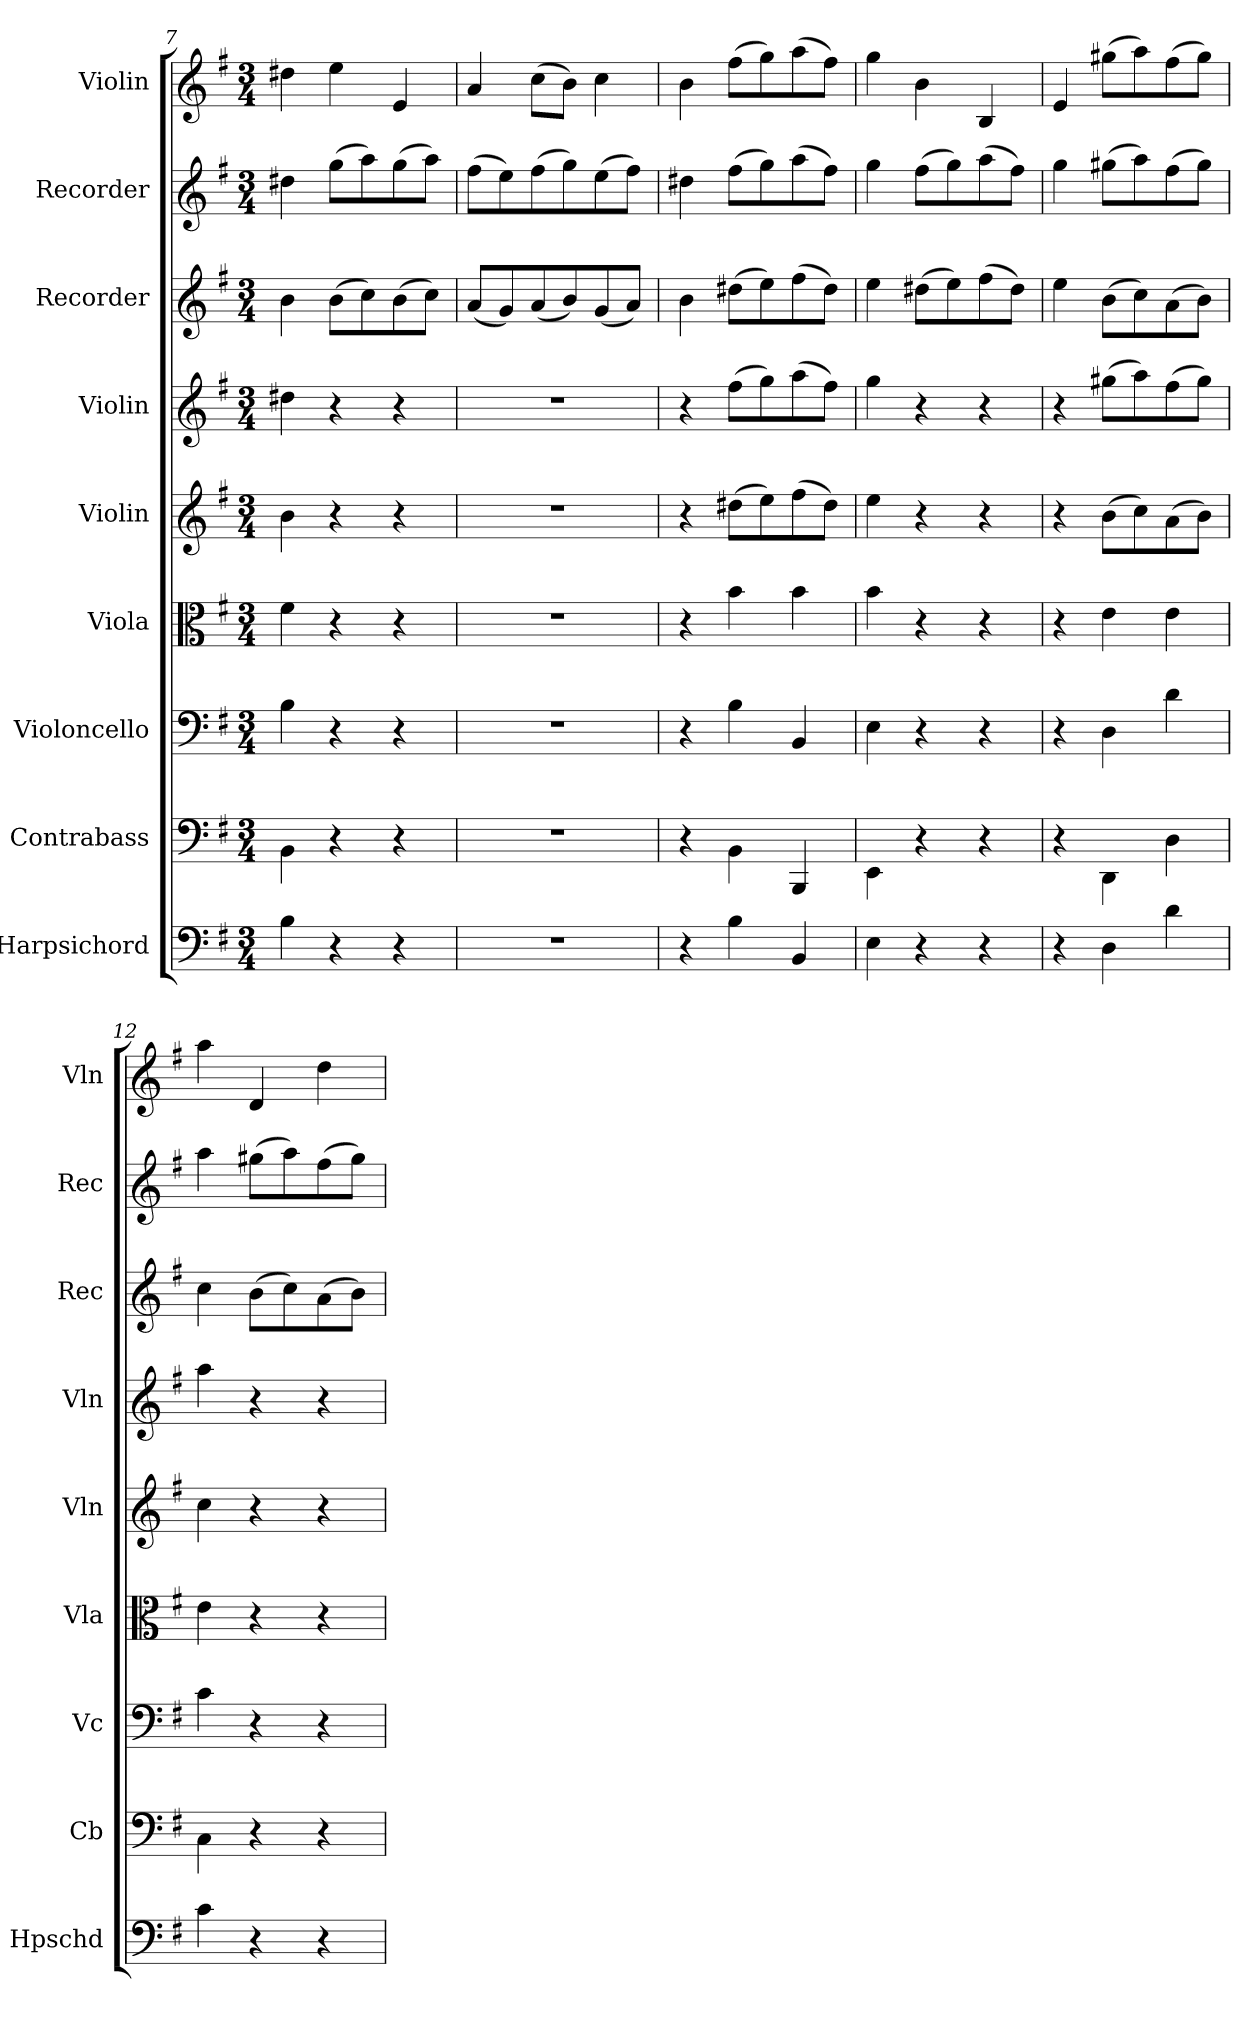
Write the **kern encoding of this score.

**kern	**kern	**kern	**kern	**kern	**kern	**kern	**kern	**kern
*part9	*part8	*part7	*part6	*part5	*part4	*part3	*part2	*part1
*staff9	*staff8	*staff7	*staff6	*staff5	*staff4	*staff3	*staff2	*staff1
*I"Harpsichord	*I"Contrabass	*I"Violoncello	*I"Viola	*I"Violin	*I"Violin	*I"Recorder	*I"Recorder	*I"Violin
*I'Hpschd	*I'Cb	*I'Vc	*I'Vla	*I'Vln	*I'Vln	*I'Rec	*I'Rec	*I'Vln
*clefF4	*clefF4	*clefF4	*clefC3	*clefG2	*clefG2	*clefG2	*clefG2	*clefG2
*	*ITrd7c12	*	*	*	*	*	*	*
*k[f#]	*k[f#]	*k[f#]	*k[f#]	*k[f#]	*k[f#]	*k[f#]	*k[f#]	*k[f#]
*e:	*e:	*e:	*e:	*e:	*e:	*e:	*e:	*e:
*M3/4	*M3/4	*M3/4	*M3/4	*M3/4	*M3/4	*M3/4	*M3/4	*M3/4
=7	=7	=7	=7	=7	=7	=7	=7	=7
4B\	4BBB\	4B\	4f#\	4b\	4dd#X\	4b\	4dd#X\	4dd#X\
4r	4r	4r	4r	4r	4r	(8b\L	(8gg\L	4ee\
.	.	.	.	.	.	8cc\)	8aa\)	.
4r	4r	4r	4r	4r	4r	(8b\	(8gg\	4e/
.	.	.	.	.	.	8cc\J)	8aa\J)	.
=8	=8	=8	=8	=8	=8	=8	=8	=8
2.r	2.r	2.r	2.r	2.r	2.r	(8a/L	(8ff#\L	4a/
.	.	.	.	.	.	8g/)	8ee\)	.
.	.	.	.	.	.	(8a/	(8ff#\	(8cc\L
.	.	.	.	.	.	8b/)	8gg\)	8b\J)
.	.	.	.	.	.	(8g/	(8ee\	4cc\
.	.	.	.	.	.	8a/J)	8ff#\J)	.
=9	=9	=9	=9	=9	=9	=9	=9	=9
4r	4r	4r	4r	4r	4r	4b\	4dd#X\	4b\
4B\	4BBB\	4B\	4b\	(8dd#X\L	(8ff#\L	(8dd#X\L	(8ff#\L	(8ff#\L
.	.	.	.	8ee\)	8gg\)	8ee\)	8gg\)	8gg\)
4BB/	4BBBB/	4BB/	4b\	(8ff#\	(8aa\	(8ff#\	(8aa\	(8aa\
.	.	.	.	8dd#\J)	8ff#\J)	8dd#\J)	8ff#\J)	8ff#\J)
=10	=10	=10	=10	=10	=10	=10	=10	=10
4E\	4EEE\	4E\	4b\	4ee\	4gg\	4ee\	4gg\	4gg\
4r	4r	4r	4r	4r	4r	(8dd#X\L	(8ff#\L	4b\
.	.	.	.	.	.	8ee\)	8gg\)	.
4r	4r	4r	4r	4r	4r	(8ff#\	(8aa\	4B/
.	.	.	.	.	.	8dd#\J)	8ff#\J)	.
=11	=11	=11	=11	=11	=11	=11	=11	=11
4r	4r	4r	4r	4r	4r	4ee\	4gg\	4e/
4D\	4DDD\	4D\	4e\	(8b\L	(8gg#X\L	(8b\L	(8gg#X\L	(8gg#X\L
.	.	.	.	8cc\)	8aa\)	8cc\)	8aa\)	8aa\)
4d\	4DD\	4d\	4e\	(8a\	(8ff#\	(8a\	(8ff#\	(8ff#\
.	.	.	.	8b\J)	8gg#\J)	8b\J)	8gg#\J)	8gg#\J)
=12	=12	=12	=12	=12	=12	=12	=12	=12
4c\	4CC\	4c\	4e\	4cc\	4aa\	4cc\	4aa\	4aa\
4r	4r	4r	4r	4r	4r	(8b\L	(8gg#X\L	4d/
.	.	.	.	.	.	8cc\)	8aa\)	.
4r	4r	4r	4r	4r	4r	(8a\	(8ff#\	4dd\
.	.	.	.	.	.	8b\J)	8gg#\J)	.
=	=	=	=	=	=	=	=	=
*-	*-	*-	*-	*-	*-	*-	*-	*-
